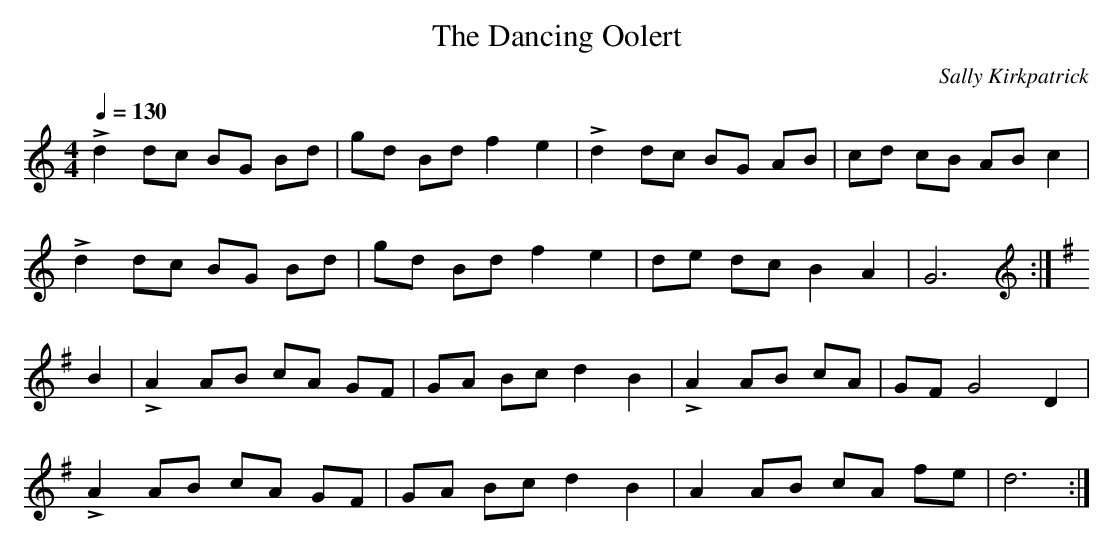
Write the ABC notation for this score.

X:1
T:Dancing Oolert, The
C:Sally Kirkpatrick
M:4/4
L:1/8
Q:1/4=130
K:Cmaj clef=treble
!>!d2 dc BG Bd | gd Bd f2 e2 | !>!d2 dc BG AB | cd cB AB c2 |
!>!d2 dc BG Bd | gd Bd f2 e2 | de dc B2 A2 | G6 :|
K:Gmaj clef=treble
B2 | \
!>!A2 AB cA GF | GA Bc d2 B2 | !>!A2 AB cA | GF G4 D2 |
!>!A2 AB cA GF | GA Bc d2 B2 | A2 AB cA fe | d6 :|
